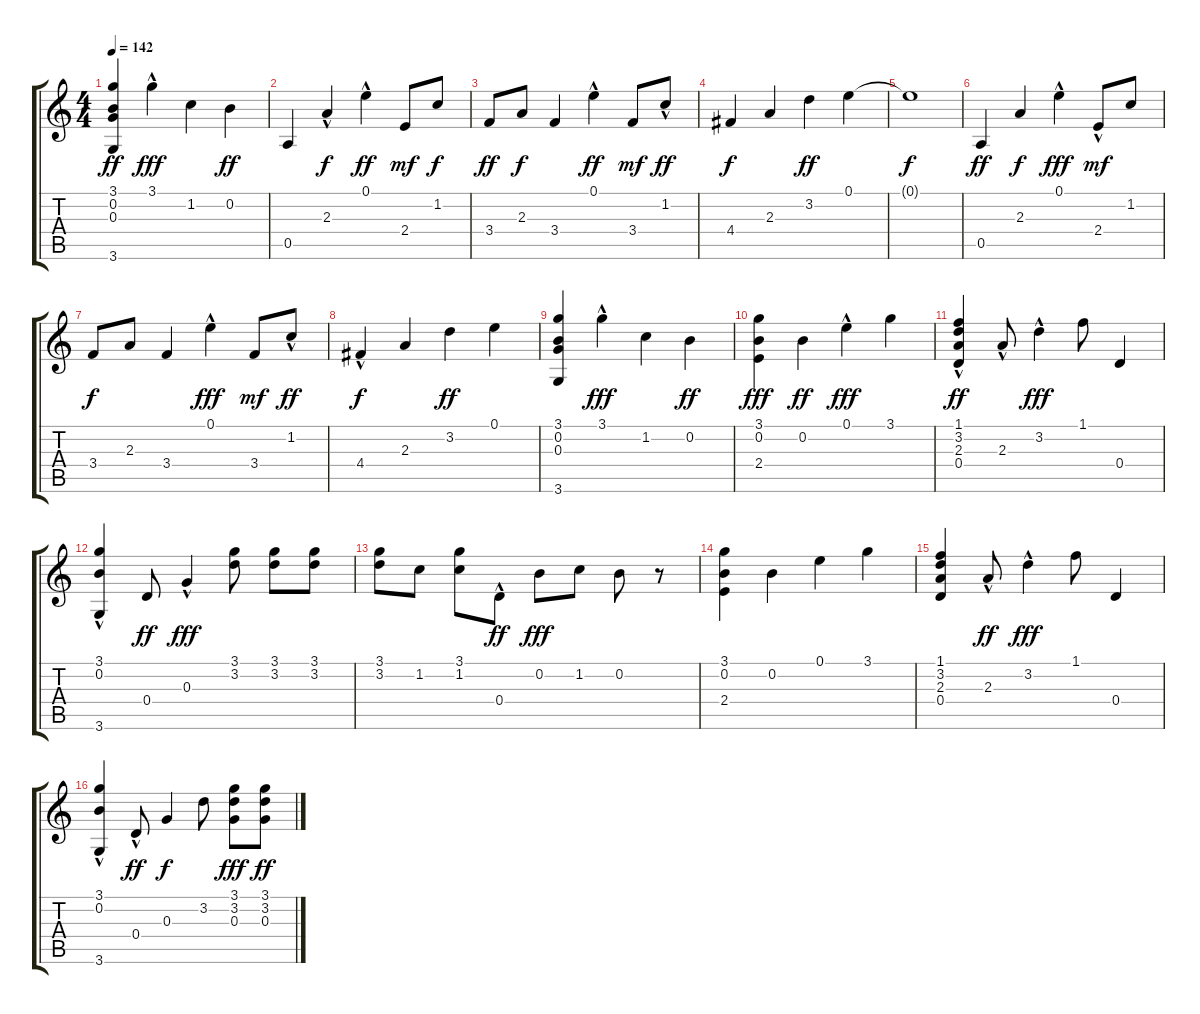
\track "" {instrument electricguitarclean}
\staff {score tabs}
\tuning (E4 B3 G3 D3 A2 E2) {hide}
\ts (4 4)
\tempo 142
\clef g2
\ks c
(3.1 0.2 0.3 3.6).4{dy ff} 3.1{hac}.4{dy fff} 1.2.4 0.2.4{dy ff} |
0.5.4 2.3{hac}.4{dy f} 0.1{hac}.4{dy ff} 2.4.8{dy mf} 1.2.8{dy f} |
3.4.8{dy ff} 2.3.8{dy f} 3.4.4 0.1{hac}.4{dy ff} 3.4.8{dy mf} 1.2{hac}.8{dy ff} |
4.4.4{dy f} 2.3.4 3.2.4{dy ff} 0.1.4 |
0.1{t}.1{dy f} |
0.5.4{dy ff} 2.3.4{dy f} 0.1{hac}.4{dy fff} 2.4{hac}.8{dy mf} 1.2.8 |
3.4.8{dy f} 2.3.8 3.4.4 0.1{hac}.4{dy fff} 3.4.8{dy mf} 1.2{hac}.8{dy ff} |
4.4{hac}.4{dy f} 2.3.4 3.2.4{dy ff} 0.1.4 |
(3.1 0.2 0.3 3.6).4 3.1{hac}.4{dy fff} 1.2.4 0.2.4{dy ff} |
(3.1 0.2 2.4).4{dy fff} 0.2.4{dy ff} 0.1{hac}.4{dy fff} 3.1.4 |
(1.1 3.2{hac} 2.3 0.4{hac}).4{dy ff} 2.3{hac}.8 3.2{hac}.4{dy fff} 1.1.8 0.4.4 |
(3.1 0.2{hac} 3.6).4 0.4.8{dy ff} 0.3{hac}.4{dy fff} (3.1 3.2).8 (3.1 3.2).8 (3.1 3.2).8 |
(3.1 3.2).8 1.2.8 (3.1 1.2).8 0.4{hac}.8{dy ff} 0.2.8{dy fff} 1.2.8 0.2.8 r.8 |
(3.1 0.2 2.4).4 0.2.4 0.1.4 3.1.4 |
(1.1 3.2 2.3 0.4).4 2.3{hac}.8{dy ff} 3.2{hac}.4{dy fff} 1.1.8 0.4.4 |
(3.1 0.2{hac} 3.6).4 0.4{hac}.8{dy ff} 0.3.4{dy f} 3.2.8 (3.1 3.2 0.3).8{dy fff} (3.1 3.2 0.3).8{dy ff}
